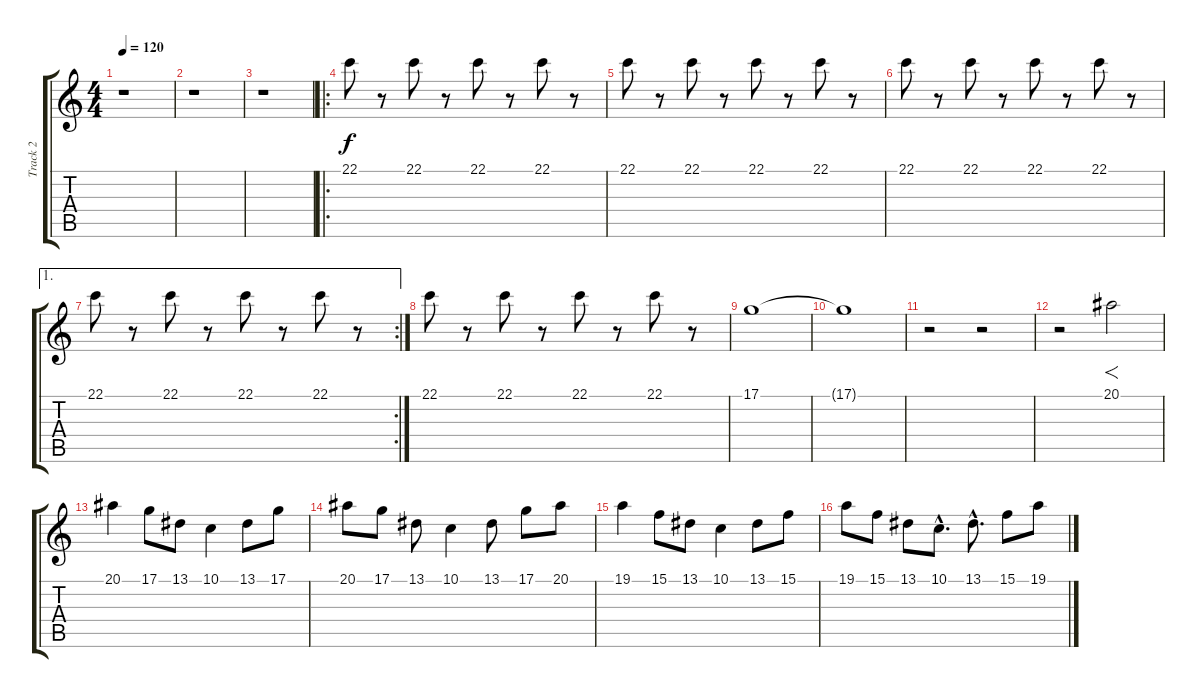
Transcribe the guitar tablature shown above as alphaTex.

\track ("Track 2" "Track 2") {instrument stringensemble1}
\staff {score tabs}
\tuning (D4 A3 F3 C3 G2 D2) {hide}
\ts (4 4)
\tempo 120
\clef g2
\ks c
r.1{dy f} |
r.1 |
r.1 |
\ro
22.1.8{volume 14 balance 4 instrument stringensemble1} r.8 22.1.8 r.8 22.1.8 r.8 22.1.8 r.8 |
22.1.8 r.8 22.1.8 r.8 22.1.8 r.8 22.1.8 r.8 |
22.1.8 r.8 22.1.8 r.8 22.1.8 r.8 22.1.8 r.8 |
\ae 1
\rc 2
22.1.8 r.8 22.1.8 r.8 22.1.8 r.8 22.1.8 r.8 |
22.1.8 r.8 22.1.8 r.8 22.1.8 r.8 22.1.8 r.8 |
17.1.1{volume 0} |
17.1{t}.1 |
r.2 r.2{volume 14 balance 6 instrument stringensemble1} |
r.2 20.1.2{f} |
20.1.4 17.1.8 13.1.8 10.1.4 13.1.8 17.1.8 |
20.1.8 17.1.8 13.1.8 10.1.4 13.1.8 17.1.8 20.1.8 |
19.1.4 15.1.8 13.1.8 10.1.4 13.1.8 15.1.8 |
19.1.8 15.1.8 13.1.8 10.1{hac}.8{d} 13.1{hac}.8{d} 15.1.8 19.1.8
